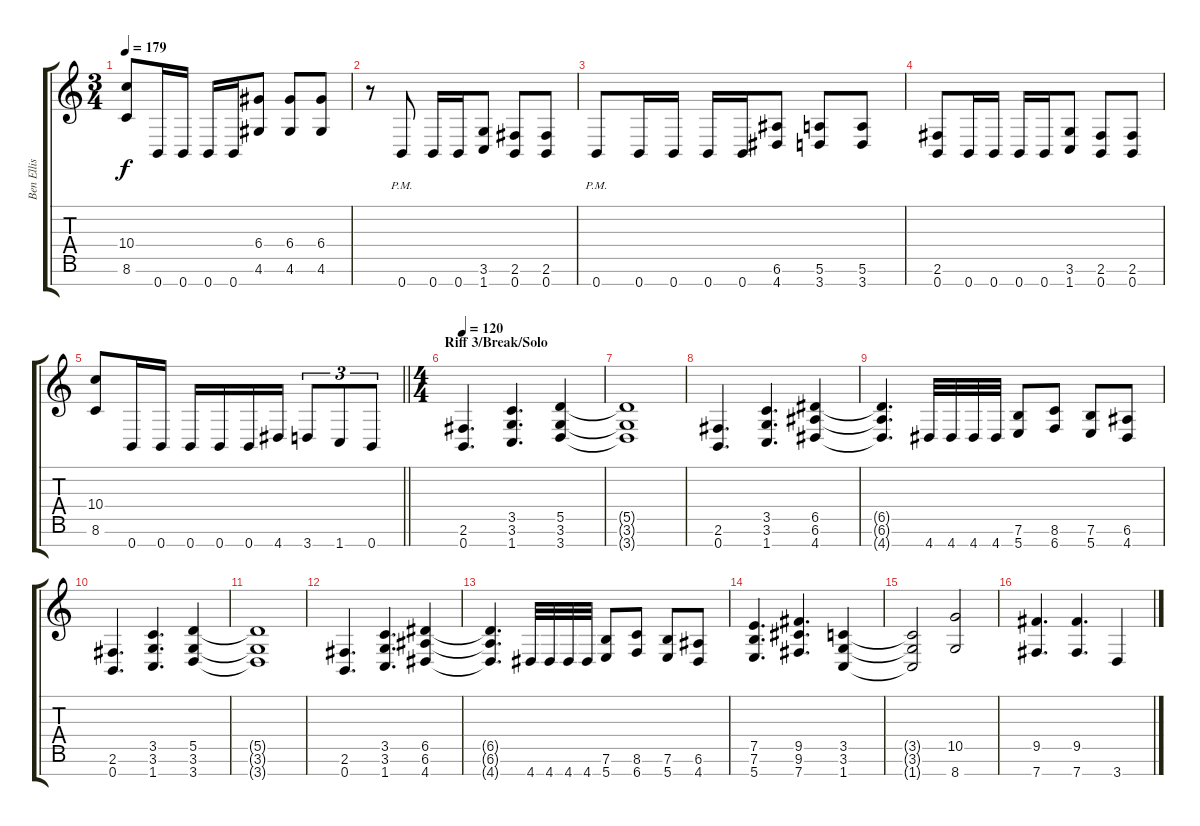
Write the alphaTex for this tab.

\track ("Ben Ellis" "Ben Ellis") {instrument distortionguitar}
\staff {score tabs}
\tuning (E4 B3 G3 D3 A2 E2 B1) {hide}
\ts (3 4)
\tempo 179
\clef g2
\ks c
(10.4 8.6).8{dy f} 0.7.16 0.7.16 0.7.16 0.7.16 (6.4 4.6).8 (6.4 4.6).8 (6.4 4.6).8 |
r.8 0.7{pm}.8 0.7.16 0.7.16 (3.6 1.7).8 (2.6 0.7).8 (2.6 0.7).8 |
0.7{pm}.8 0.7.16 0.7.16 0.7.16 0.7.16 (6.6 4.7).8 (5.6 3.7).8 (5.6 3.7).8 |
(2.6 0.7).8 0.7.16 0.7.16 0.7.16 0.7.16 (3.6 1.7).8 (2.6 0.7).8 (2.6 0.7).8 |
\barLineRight lightlight
(10.4 8.6).8 0.7.16 0.7.16 0.7.16 0.7.16 0.7.16 4.7.16 3.7.8{tu (3 2)} 1.7.8{tu (3 2)} 0.7.8{tu (3 2)} |
\ts (4 4)
\section ("" "Riff 3/Break/Solo")
\tempo 120
(2.6 0.7).4{d} (3.5 3.6 1.7).4{d} (5.5 3.6 3.7).4 |
(5.5{t} 3.6{t} 3.7{t}).1 |
(2.6 0.7).4{d} (3.5 3.6 1.7).4{d} (6.5 6.6 4.7).4 |
(6.5{t} 6.6{t} 4.7{t}).4{d} 4.7.32 4.7.32 4.7.32 4.7.32 (7.6 5.7).8 (8.6 6.7).8 (7.6 5.7).8 (6.6 4.7).8 |
(2.6 0.7).4{d} (3.5 3.6 1.7).4{d} (5.5 3.6 3.7).4 |
(5.5{t} 3.6{t} 3.7{t}).1 |
(2.6 0.7).4{d} (3.5 3.6 1.7).4{d} (6.5 6.6 4.7).4 |
(6.5{t} 6.6{t} 4.7{t}).4{d} 4.7.32 4.7.32 4.7.32 4.7.32 (7.6 5.7).8 (8.6 6.7).8 (7.6 5.7).8 (6.6 4.7).8 |
(7.5 7.6 5.7).4{d} (9.5 9.6 7.7).4{d} (3.5 3.6 1.7).4 |
(3.5{t} 3.6{t} 1.7{t}).2 (10.5 8.7).2 |
(9.5 7.7).4{d} (9.5 7.7).4{d} 3.7.4
